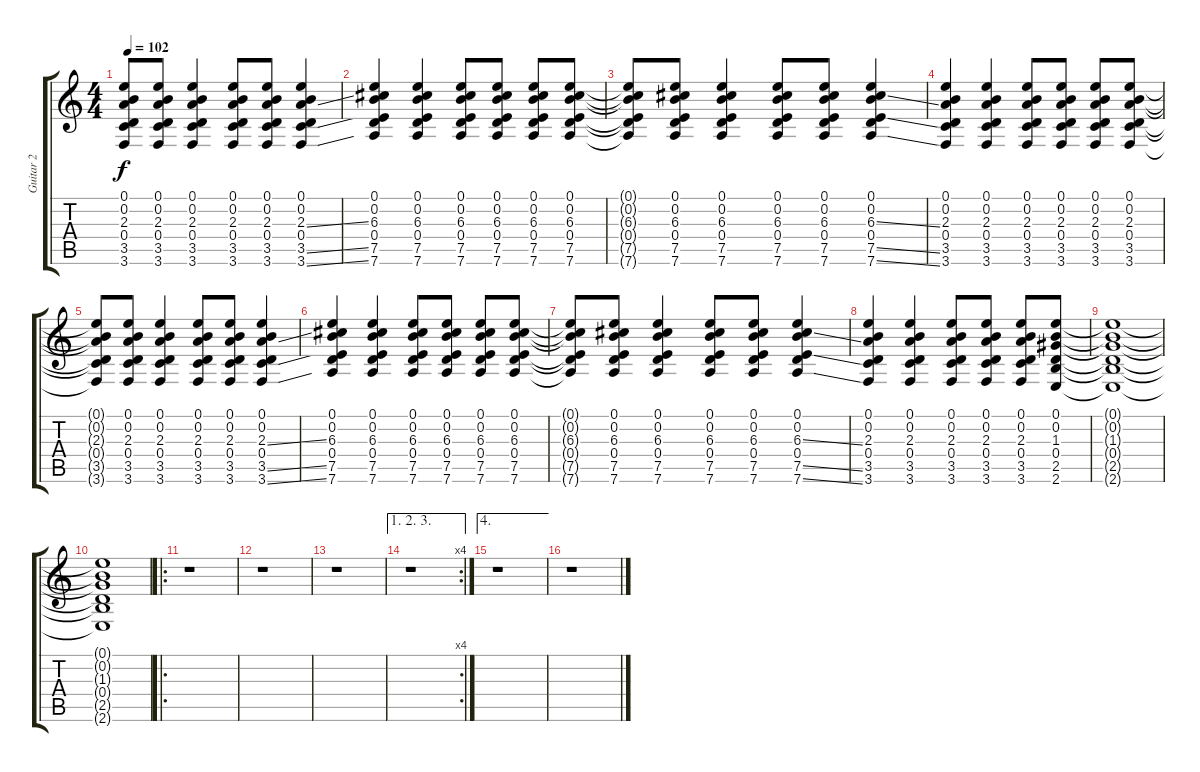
\track ("Guitar 2" "Guitar 2") {instrument electricguitarclean}
\staff {score tabs}
\tuning (E4 B3 G3 D3 A2 D2) {hide}
\ts (4 4)
\tempo 102
\clef g2
\ks c
(0.1{t} 0.2{t} 2.3{t} 0.4{t} 3.5{t} 3.6{t}).8{dy f} (0.1 0.2 2.3 0.4 3.5 3.6).8 (0.1 0.2 2.3 0.4 3.5 3.6).4 (0.1 0.2 2.3 0.4 3.5 3.6).8 (0.1 0.2 2.3 0.4 3.5 3.6).8 (0.1 0.2 2.3{ss} 0.4 3.5{ss} 3.6{ss}).4 |
(0.1 0.2 6.3 0.4 7.5 7.6).4 (0.1 0.2 6.3 0.4 7.5 7.6).4 (0.1 0.2 6.3 0.4 7.5 7.6).8 (0.1 0.2 6.3 0.4 7.5 7.6).8 (0.1 0.2 6.3 0.4 7.5 7.6).8 (0.1 0.2 6.3 0.4 7.5 7.6).8 |
(0.1{t} 0.2{t} 6.3{t} 0.4{t} 7.5{t} 7.6{t}).8 (0.1 0.2 6.3 0.4 7.5 7.6).8 (0.1 0.2 6.3 0.4 7.5 7.6).4 (0.1 0.2 6.3 0.4 7.5 7.6).8 (0.1 0.2 6.3 0.4 7.5 7.6).8 (0.1 0.2 6.3{ss} 0.4 7.5{ss} 7.6{ss}).4 |
(0.1 0.2 2.3 0.4 3.5 3.6).4 (0.1 0.2 2.3 0.4 3.5 3.6).4 (0.1 0.2 2.3 0.4 3.5 3.6).8 (0.1 0.2 2.3 0.4 3.5 3.6).8 (0.1 0.2 2.3 0.4 3.5 3.6).8 (0.1 0.2 2.3 0.4 3.5 3.6).8 |
(0.1{t} 0.2{t} 2.3{t} 0.4{t} 3.5{t} 3.6{t}).8 (0.1 0.2 2.3 0.4 3.5 3.6).8 (0.1 0.2 2.3 0.4 3.5 3.6).4 (0.1 0.2 2.3 0.4 3.5 3.6).8 (0.1 0.2 2.3 0.4 3.5 3.6).8 (0.1 0.2 2.3{ss} 0.4 3.5{ss} 3.6{ss}).4 |
(0.1 0.2 6.3 0.4 7.5 7.6).4 (0.1 0.2 6.3 0.4 7.5 7.6).4 (0.1 0.2 6.3 0.4 7.5 7.6).8 (0.1 0.2 6.3 0.4 7.5 7.6).8 (0.1 0.2 6.3 0.4 7.5 7.6).8 (0.1 0.2 6.3 0.4 7.5 7.6).8 |
(0.1{t} 0.2{t} 6.3{t} 0.4{t} 7.5{t} 7.6{t}).8 (0.1 0.2 6.3 0.4 7.5 7.6).8 (0.1 0.2 6.3 0.4 7.5 7.6).4 (0.1 0.2 6.3 0.4 7.5 7.6).8 (0.1 0.2 6.3 0.4 7.5 7.6).8 (0.1 0.2 6.3{ss} 0.4 7.5{ss} 7.6{ss}).4 |
(0.1 0.2 2.3 0.4 3.5 3.6).4 (0.1 0.2 2.3 0.4 3.5 3.6).4 (0.1 0.2 2.3 0.4 3.5 3.6).8 (0.1 0.2 2.3 0.4 3.5 3.6).8 (0.1 0.2 2.3 0.4 3.5 3.6).8 (0.1 0.2 1.3 0.4 2.5 2.6).8 |
(0.1{t} 0.2{t} 1.3{t} 0.4{t} 2.5{t} 2.6{t}).1 |
(0.1{t} 0.2{t} 1.3{t} 0.4{t} 2.5{t} 2.6{t}).1 |
\ro
r.1 |
r.1 |
r.1 |
\ae (1 2 3)
\rc 4
r.1 |
\ae 4
r.1 |
r.1
